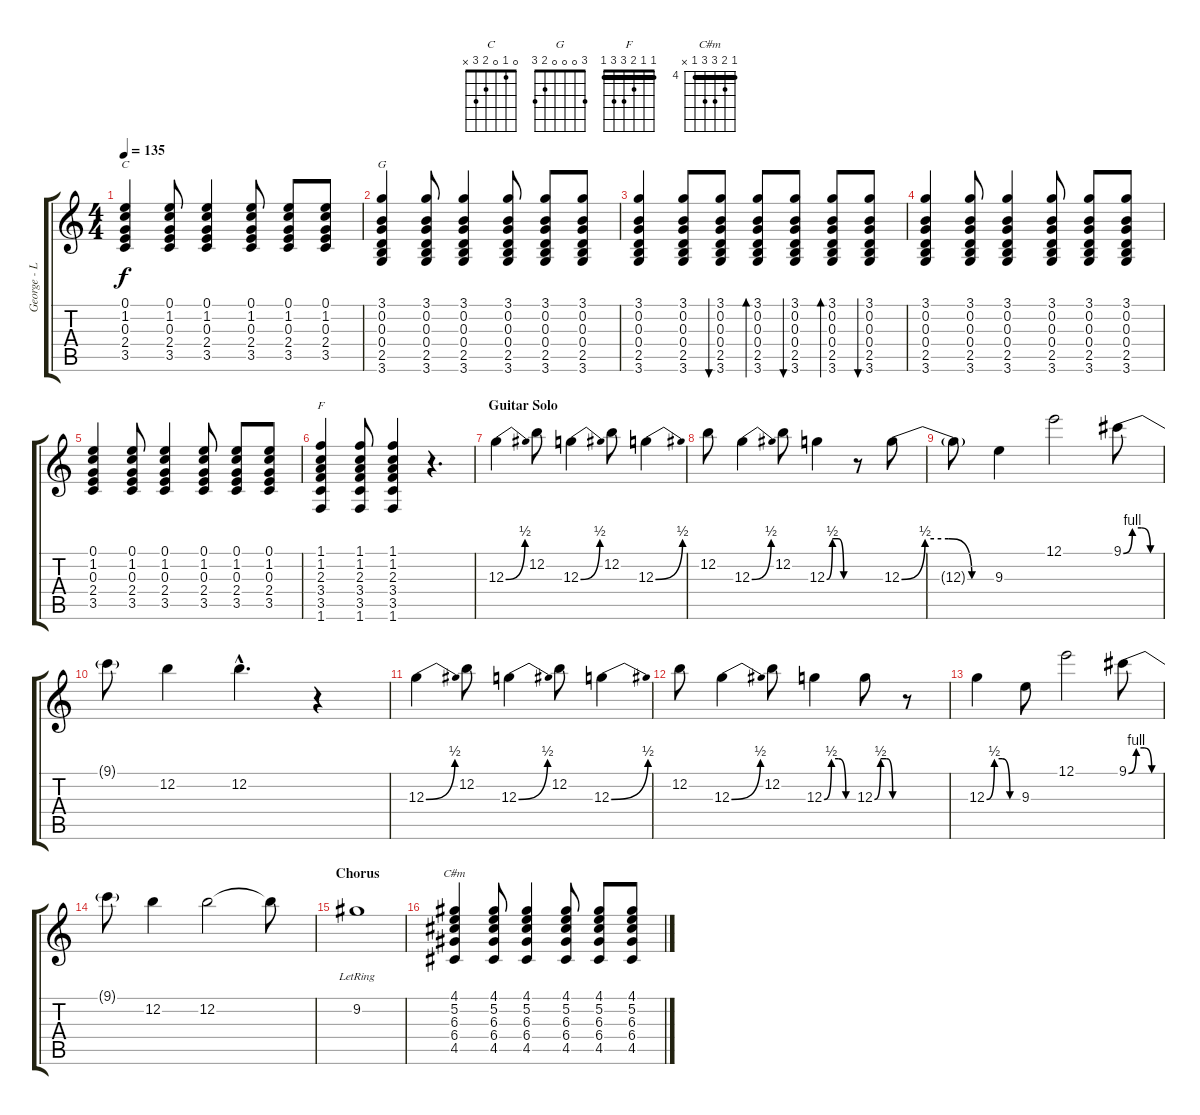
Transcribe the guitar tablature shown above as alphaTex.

\track ("George - Lead Guitar" "George - L") {instrument electricguitarclean}
\staff {score tabs}
\tuning (E4 B3 G3 D3 A2 E2) {hide}
\chord ("C" 0 1 0 2 3 x)
\chord ("G" 3 0 0 0 2 3)
\chord ("F" 1 1 2 3 3 1) {barre 1}
\chord ("C#m" 4 5 6 6 4 x) {firstfret 4 barre 4}
\ts (4 4)
\tempo 135
\clef g2
\ks c
(0.1 1.2 0.3 2.4 3.5).4{ch "C" dy f} (0.1 1.2 0.3 2.4 3.5).8 (0.1 1.2 0.3 2.4 3.5).4 (0.1 1.2 0.3 2.4 3.5).8 (0.1 1.2 0.3 2.4 3.5).8 (0.1 1.2 0.3 2.4 3.5).8 |
(3.1 0.2 0.3 0.4 2.5 3.6).4{ch "G"} (3.1 0.2 0.3 0.4 2.5 3.6).8 (3.1 0.2 0.3 0.4 2.5 3.6).4 (3.1 0.2 0.3 0.4 2.5 3.6).8 (3.1 0.2 0.3 0.4 2.5 3.6).8 (3.1 0.2 0.3 0.4 2.5 3.6).8 |
(3.1 0.2 0.3 0.4 2.5 3.6).4 (3.1 0.2 0.3 0.4 2.5 3.6).8 (3.1 0.2 0.3 0.4 2.5 3.6).8{bu 30} (3.1 0.2 0.3 0.4 2.5 3.6).8{bd 30} (3.1 0.2 0.3 0.4 2.5 3.6).8{bu 30} (3.1 0.2 0.3 0.4 2.5 3.6).8{bd 30} (3.1 0.2 0.3 0.4 2.5 3.6).8{bu 30} |
(3.1 0.2 0.3 0.4 2.5 3.6).4 (3.1 0.2 0.3 0.4 2.5 3.6).8 (3.1 0.2 0.3 0.4 2.5 3.6).4 (3.1 0.2 0.3 0.4 2.5 3.6).8 (3.1 0.2 0.3 0.4 2.5 3.6).8 (3.1 0.2 0.3 0.4 2.5 3.6).8 |
(0.1 1.2 0.3 2.4 3.5).4 (0.1 1.2 0.3 2.4 3.5).8 (0.1 1.2 0.3 2.4 3.5).4 (0.1 1.2 0.3 2.4 3.5).8 (0.1 1.2 0.3 2.4 3.5).8 (0.1 1.2 0.3 2.4 3.5).8 |
(1.1 1.2 2.3 3.4 3.5 1.6).4{ch "F"} (1.1 1.2 2.3 3.4 3.5 1.6).8 (1.1 1.2 2.3 3.4 3.5 1.6).4 r.4{d} |
\section ("" "Guitar Solo")
12.3{be (bend 0 0 60 2)}.4{volume 16} 12.2.8 12.3{be (bend 0 0 60 2)}.4 12.2.8 12.3{be (bend 0 0 60 2)}.4 |
12.2.8 12.3{be (bend 0 0 60 2)}.4 12.2.8 12.3{be (custom 0 0 15 2 30 2 45 0 60 0)}.4 r.8 12.3{be (custom 0 0 15 2 30 2 45 0 60 0)}.8 |
12.3{t}.8 9.3.4 12.1.2 9.1{be (custom 0 0 15 4 30 4 45 0 60 0)}.8 |
9.1{t}.8 12.2.4 12.2{hac}.4{d} r.4 |
12.3{be (bend 0 0 60 2)}.4 12.2.8 12.3{be (bend 0 0 60 2)}.4 12.2.8 12.3{be (bend 0 0 60 2)}.4 |
12.2.8 12.3{be (bend 0 0 60 2)}.4 12.2.8 12.3{be (custom 0 0 15 2 30 2 45 0 60 0)}.4 12.3{be (custom 0 0 15 2 30 2 45 0 60 0)}.8 r.8 |
12.3{be (custom 0 0 15 2 30 2 45 0 60 0)}.4 9.3.8 12.1.2 9.1{be (custom 0 0 15 4 30 4 45 0 60 0)}.8 |
9.1{t}.8 12.2.4 12.2.2 12.2{t}.8 |
\section ("" "Chorus")
9.2{lr}.1 |
(4.1 5.2 6.3 6.4 4.5).4{ch "C#m" volume 7} (4.1 5.2 6.3 6.4 4.5).8 (4.1 5.2 6.3 6.4 4.5).4 (4.1 5.2 6.3 6.4 4.5).8 (4.1 5.2 6.3 6.4 4.5).8 (4.1 5.2 6.3 6.4 4.5).8
